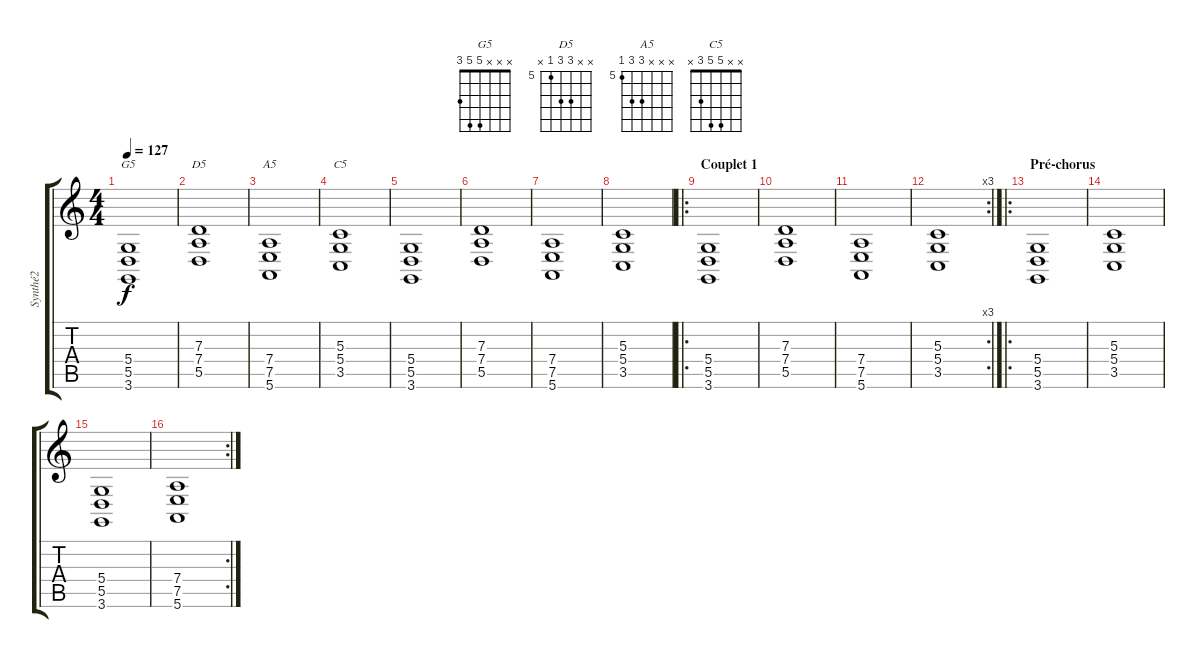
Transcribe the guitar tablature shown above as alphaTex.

\track ("Synthé2" "Synthé2") {instrument synthstrings1}
\staff {score tabs}
\tuning (E4 B3 G3 D3 A2 E2) {hide}
\chord ("G5" x x x 5 5 3)
\chord ("D5" x x 7 7 5 x) {firstfret 5}
\chord ("A5" x x x 7 7 5) {firstfret 5}
\chord ("C5" x x 5 5 3 x)
\ts (4 4)
\tempo 127
\clef g2
\ks c
(5.4 5.5 3.6).1{ch "G5" dy f} |
(7.3 7.4 5.5).1{ch "D5"} |
(7.4 7.5 5.6).1{ch "A5"} |
(5.3 5.4 3.5).1{ch "C5"} |
(5.4 5.5 3.6).1 |
(7.3 7.4 5.5).1 |
(7.4 7.5 5.6).1 |
(5.3 5.4 3.5).1 |
\ro
\section ("" "Couplet 1")
(5.4 5.5 3.6).1 |
(7.3 7.4 5.5).1 |
(7.4 7.5 5.6).1 |
\rc 3
(5.3 5.4 3.5).1 |
\ro
\section ("" "Pré-chorus")
(5.4 5.5 3.6).1 |
(5.3 5.4 3.5).1 |
(5.4 5.5 3.6).1 |
\rc 2
(7.4 7.5 5.6).1
